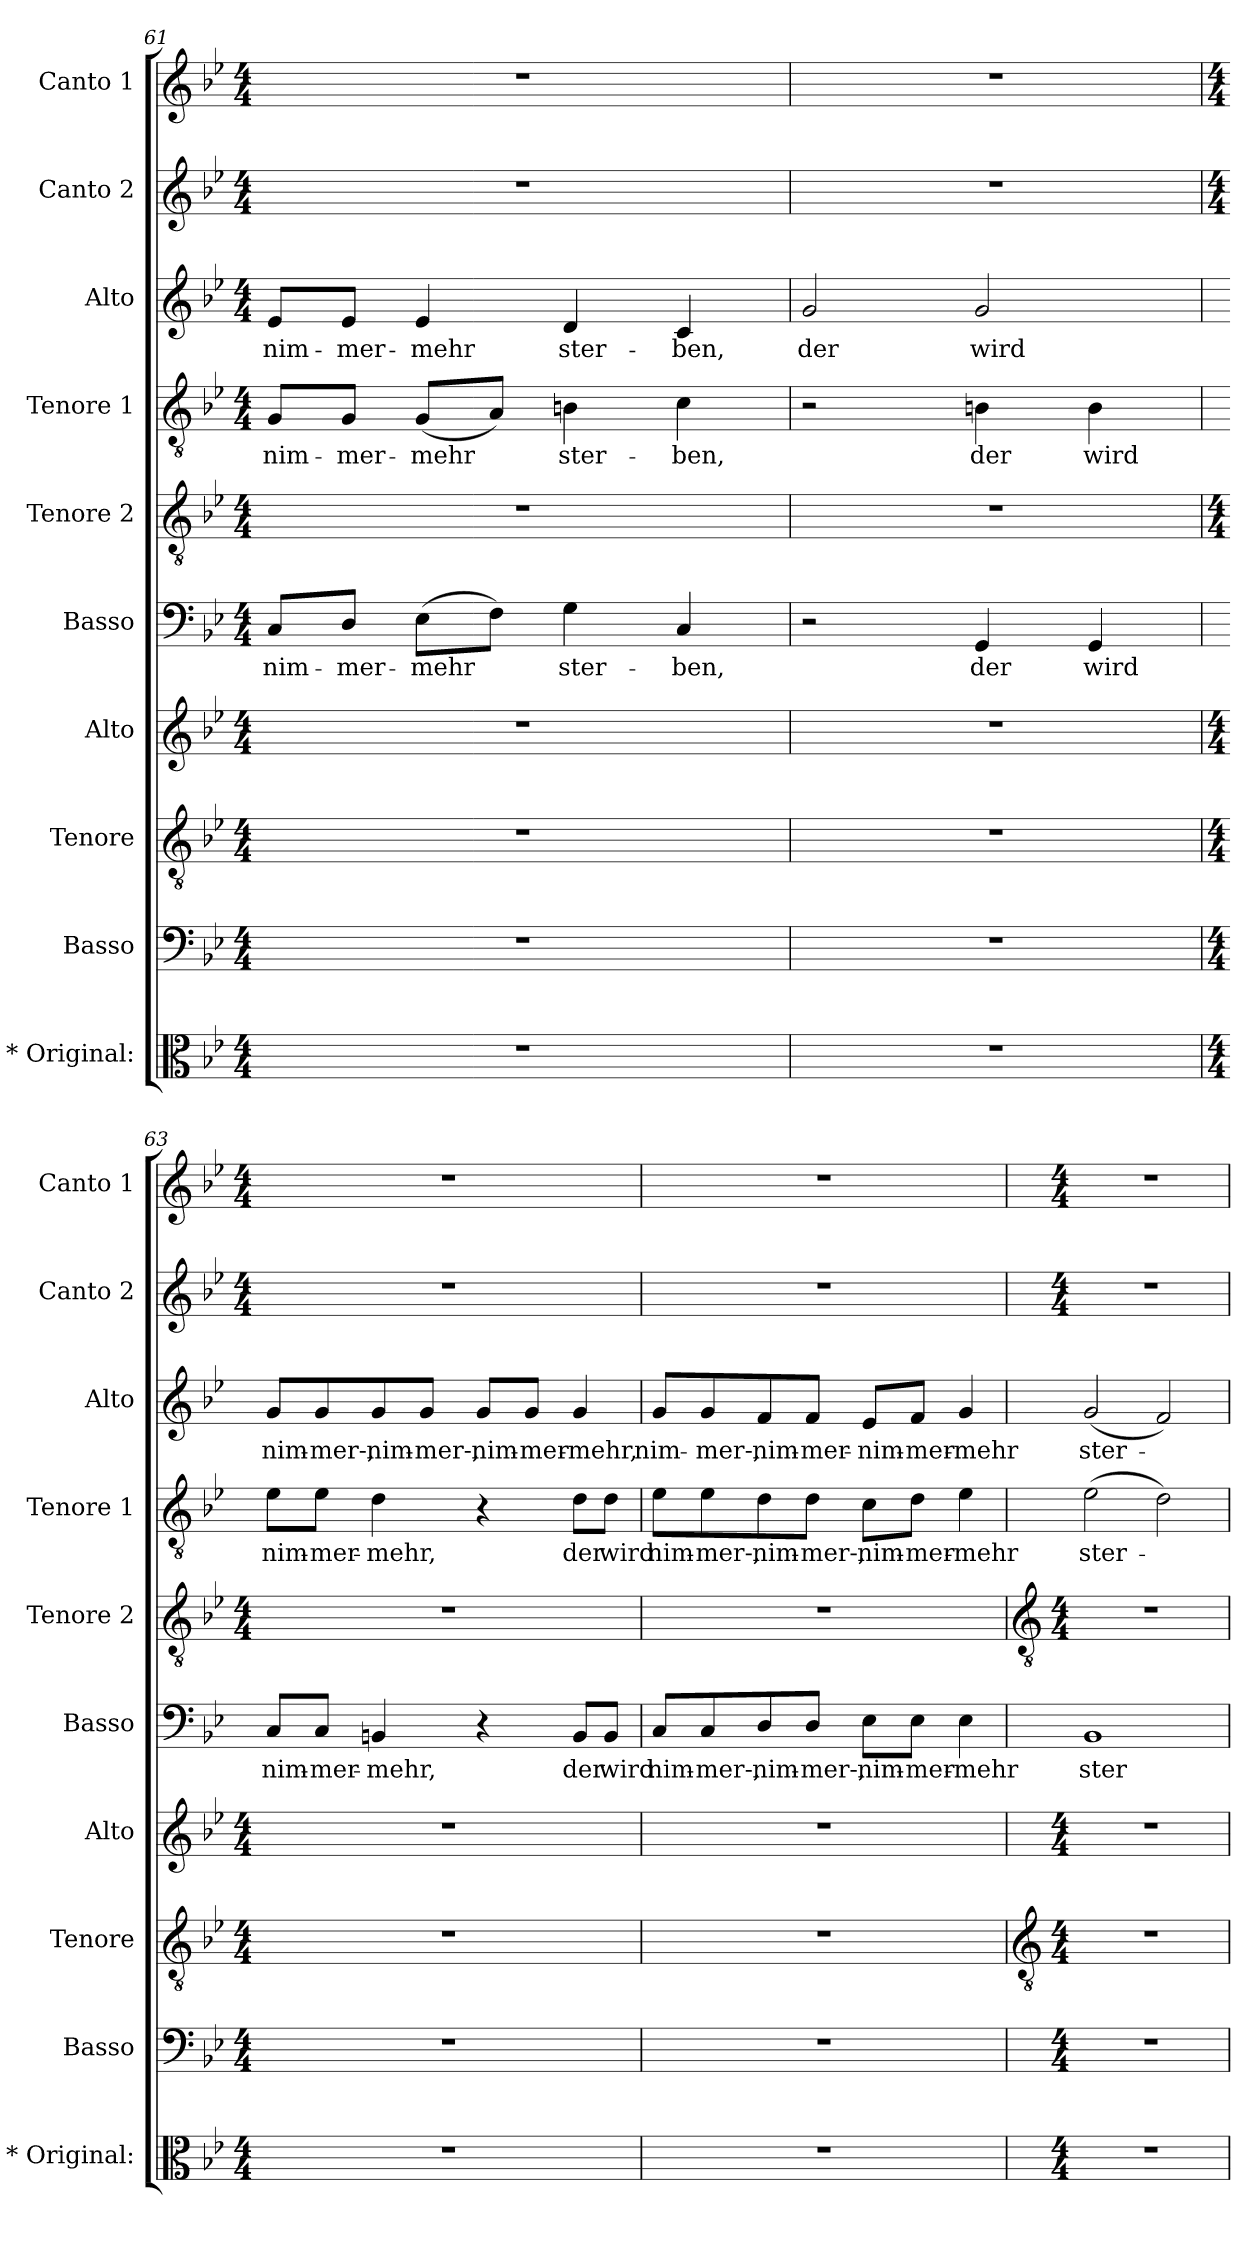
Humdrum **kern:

**kern	**kern	**kern	**kern	**kern	**text	**kern	**kern	**text	**kern	**text	**kern	**kern
*part10	*part9	*part8	*part7	*part6	*part6	*part5	*part4	*part4	*part3	*part3	*part2	*part1
*staff10	*staff9	*staff8	*staff7	*staff6	*staff6	*staff5	*staff4	*staff4	*staff3	*staff3	*staff2	*staff1
*I"* Original:	*I"Basso	*I"Tenore	*I"Alto	*I"Basso	*	*I"Tenore 2	*I"Tenore 1	*	*I"Alto	*	*I"Canto 2	*I"Canto 1
*I'* Original:	*I'Basso	*I'Tenore	*I'Alto	*I'Basso	*	*I'Tenore 2	*I'Tenore 1	*	*I'Alto	*	*I'Canto 2	*I'Canto 1
*clefC3	*clefF4	*clefGv2	*clefG2	*clefF4	*	*clefGv2	*clefGv2	*	*clefG2	*	*clefG2	*clefG2
*k[b-e-]	*k[b-e-]	*k[b-e-]	*k[b-e-]	*k[b-e-]	*	*k[b-e-]	*k[b-e-]	*	*k[b-e-]	*	*k[b-e-]	*k[b-e-]
*B-:	*B-:	*B-:	*B-:	*B-:	*	*B-:	*B-:	*	*B-:	*	*B-:	*B-:
*M4/4	*M4/4	*M4/4	*M4/4	*M4/4	*	*M4/4	*M4/4	*	*M4/4	*	*M4/4	*M4/4
=61	=61	=61	=61	=61	=61	=61	=61	=61	=61	=61	=61	=61
!	!	!	!	!	!LO:LY:b	!	!	!LO:LY:b	!	!LO:LY:b	!	!
1r	1r	1r	1r	8C/L	nim-	1r	8G/L	nim-	8e-/L	nim-	1r	1r
!	!	!	!	!	!LO:LY:b	!	!	!LO:LY:b	!	!LO:LY:b	!	!
.	.	.	.	8D/J	-mer-	.	8G/J	-mer-	8e-/J	-mer-	.	.
!	!	!	!	!	!LO:LY:b	!	!	!LO:LY:b	!	!LO:LY:b	!	!
.	.	.	.	(>8E-\L	-mehr	.	(<8G/L	-mehr	4e-/	-mehr	.	.
.	.	.	.	8F\J)	.	.	8A/J)	.	.	.	.	.
!	!	!	!	!	!LO:LY:b	!	!	!LO:LY:b	!	!LO:LY:b	!	!
.	.	.	.	4G\	ster-	.	4Bn\	ster-	4d/	ster-	.	.
!	!	!	!	!	!LO:LY:b	!	!	!LO:LY:b	!	!LO:LY:b	!	!
.	.	.	.	4C/	-ben,	.	4c\	-ben,	4c/	-ben,	.	.
=62	=62	=62	=62	=62	=62	=62	=62	=62	=62	=62	=62	=62
!	!	!	!	!	!	!	!	!	!	!LO:LY:b	!	!
1r	1r	1r	1r	2r	.	1r	2r	.	2g/	der	1r	1r
!	!	!	!	!	!LO:LY:b	!	!	!LO:LY:b	!	!LO:LY:b	!	!
.	.	.	.	4GG/	der	.	4Bn\	der	2g/	wird	.	.
!	!	!	!	!	!LO:LY:b	!	!	!LO:LY:b	!	!	!	!
.	.	.	.	4GG/	wird	.	4B\	wird	.	.	.	.
!!LO:PB:g=z
=63	=63	=63	=63	=63	=63	=63	=63	=63	=63	=63	=63	=63
*M4/4	*M4/4	*M4/4	*M4/4	*	*	*M4/4	*	*	*	*	*M4/4	*M4/4
!	!	!	!	!	!LO:LY:b	!	!	!LO:LY:b	!	!LO:LY:b	!	!
1r	1r	1r	1r	8C/L	nim-	1r	8e-\L	nim-	8g/L	nim-	1r	1r
!	!	!	!	!	!LO:LY:b	!	!	!LO:LY:b	!	!LO:LY:b	!	!
.	.	.	.	8C/J	-mer-	.	8e-\J	-mer-	8g/	-mer-,	.	.
!	!	!	!	!	!LO:LY:b	!	!	!LO:LY:b	!	!LO:LY:b	!	!
.	.	.	.	4BBn/	-mehr,	.	4d\	-mehr,	8g/	nim-	.	.
!	!	!	!	!	!	!	!	!	!	!LO:LY:b	!	!
.	.	.	.	.	.	.	.	.	8g/J	-mer-,	.	.
!	!	!	!	!	!	!	!	!	!	!LO:LY:b	!	!
.	.	.	.	4r	.	.	4r	.	8g/L	nim-	.	.
!	!	!	!	!	!	!	!	!	!	!LO:LY:b	!	!
.	.	.	.	.	.	.	.	.	8g/J	-mer-	.	.
!	!	!	!	!	!LO:LY:b	!	!	!LO:LY:b	!	!LO:LY:b	!	!
.	.	.	.	8BB/L	der	.	8d\L	der	4g/	-mehr,	.	.
!	!	!	!	!	!LO:LY:b	!	!	!LO:LY:b	!	!	!	!
.	.	.	.	8BB/J	wird	.	8d\J	wird	.	.	.	.
=64	=64	=64	=64	=64	=64	=64	=64	=64	=64	=64	=64	=64
!	!	!	!	!	!LO:LY:b	!	!	!LO:LY:b	!	!LO:LY:b	!	!
1r	1r	1r	1r	8C/L	nim-	1r	8e-\L	nim-	8g/L	nim-	1r	1r
!	!	!	!	!	!LO:LY:b	!	!	!LO:LY:b	!	!LO:LY:b	!	!
.	.	.	.	8C/	-mer-,	.	8e-\	-mer-,	8g/	-mer-,	.	.
!	!	!	!	!	!LO:LY:b	!	!	!LO:LY:b	!	!LO:LY:b	!	!
.	.	.	.	8D/	nim-	.	8d\	nim-	8f/	nim-	.	.
!	!	!	!	!	!LO:LY:b	!	!	!LO:LY:b	!	!LO:LY:b	!	!
.	.	.	.	8D/J	-mer-,	.	8d\J	-mer-,	8f/J	-mer-	.	.
!	!	!	!	!	!LO:LY:b	!	!	!LO:LY:b	!	!LO:LY:b	!	!
.	.	.	.	8E-\L	nim-	.	8c\L	nim-	8e-/L	nim-	.	.
!	!	!	!	!	!LO:LY:b	!	!	!LO:LY:b	!	!LO:LY:b	!	!
.	.	.	.	8E-\J	-mer-	.	8d\J	-mer-	8f/J	-mer-	.	.
!	!	!	!	!	!LO:LY:b	!	!	!LO:LY:b	!	!LO:LY:b	!	!
.	.	.	.	4E-\	-mehr	.	4e-\	-mehr	4g/	-mehr	.	.
!!LO:PB:g=z
=65	=65	=65	=65	=65	=65	=65	=65	=65	=65	=65	=65	=65
*	*	*clefGv2	*	*	*	*clefGv2	*	*	*	*	*	*
*M4/4	*M4/4	*M4/4	*M4/4	*	*	*M4/4	*	*	*	*	*M4/4	*M4/4
!	!	!	!	!	!LO:LY:b	!	!	!LO:LY:b	!	!LO:LY:b	!	!
1r	1r	1r	1r	1BB-	ster-	1r	(>2e-\	ster-	(<2g/	ster-	1r	1r
.	.	.	.	.	.	.	2d\)	.	2f/)	.	.	.
=	=	=	=	=	=	=	=	=	=	=	=	=
*-	*-	*-	*-	*-	*-	*-	*-	*-	*-	*-	*-	*-
